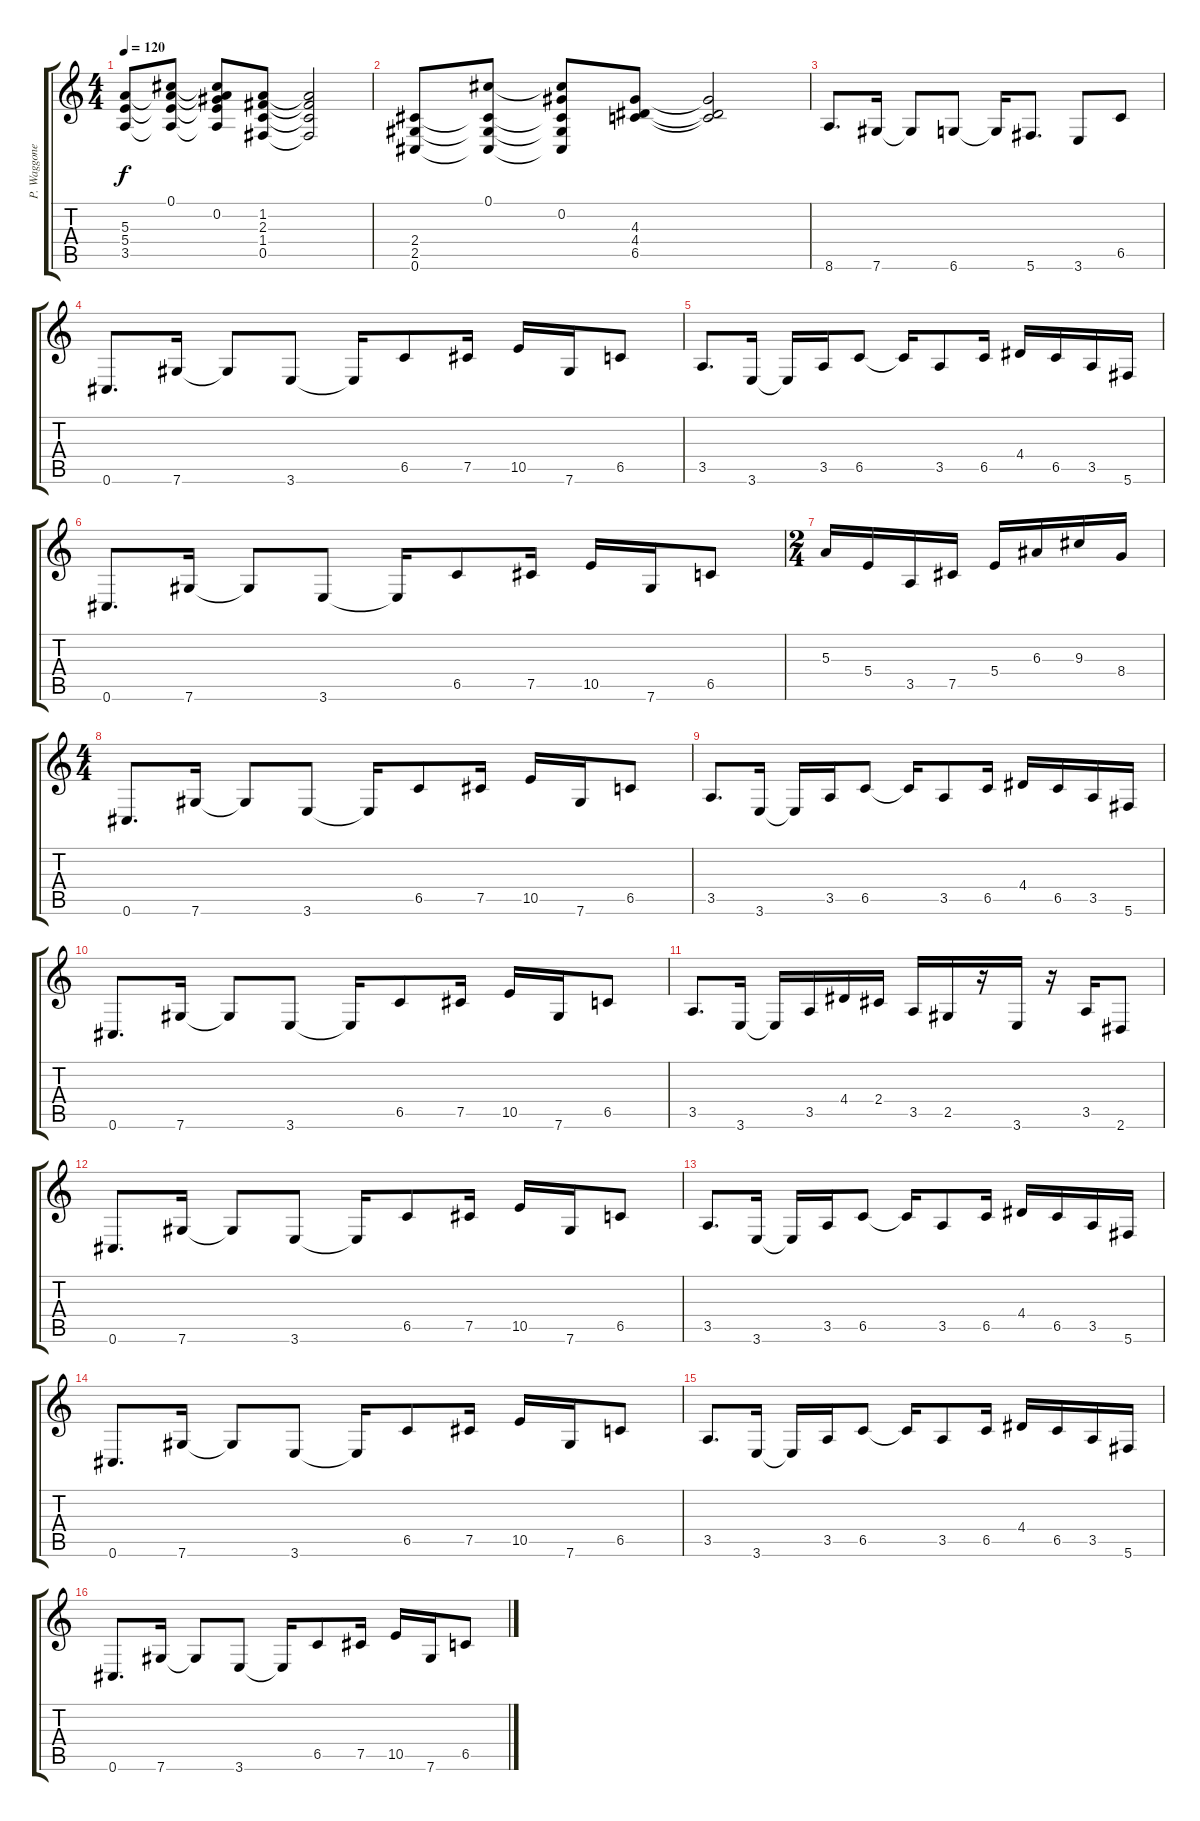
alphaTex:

\track ("P. Waggoner Gtr." "P. Waggone") {instrument distortionguitar}
\staff {score tabs}
\tuning (Db4 Ab3 E3 B2 Gb2 Db2) {hide}
\ts (4 4)
\tempo 120
\clef g2
\ks c
(5.3 5.4 3.5).8{dy f} (0.1 5.3{t} 5.4{t} 3.5{t}).8 (0.1{t} 0.2 5.3{t} 5.4{t} 3.5{t}).8 (1.2 2.3 1.4 0.5).8 (1.2{t} 2.3{t} 1.4{t} 0.5{t}).2 |
(2.4 2.5 0.6).8 (0.1 2.4{t} 2.5{t} 0.6{t}).8 (0.1{t} 0.2 2.4{t} 2.5{t} 0.6{t}).8 (4.3 4.4 6.5).8 (4.3{t} 4.4{t} 6.5{t}).2 |
8.6.8{d} 7.6.16 7.6{t}.8 6.6.8 6.6{t}.16 5.6.8{d} 3.6.8 6.5.8 |
0.6.8{d} 7.6.16 7.6{t}.8 3.6.8 3.6{t}.16 6.5.8 7.5.16 10.5.16 7.6.16 6.5.8 |
3.5.8{d} 3.6.16 3.6{t}.16 3.5.16 6.5.8 6.5{t}.16 3.5.8 6.5.16 4.4.16 6.5.16 3.5.16 5.6.16 |
0.6.8{d} 7.6.16 7.6{t}.8 3.6.8 3.6{t}.16 6.5.8 7.5.16 10.5.16 7.6.16 6.5.8 |
\ts (2 4)
5.3.16 5.4.16 3.5.16 7.5.16 5.4.16 6.3.16 9.3.16 8.4.16 |
\ts (4 4)
0.6.8{d} 7.6.16 7.6{t}.8 3.6.8 3.6{t}.16 6.5.8 7.5.16 10.5.16 7.6.16 6.5.8 |
3.5.8{d} 3.6.16 3.6{t}.16 3.5.16 6.5.8 6.5{t}.16 3.5.8 6.5.16 4.4.16 6.5.16 3.5.16 5.6.16 |
0.6.8{d} 7.6.16 7.6{t}.8 3.6.8 3.6{t}.16 6.5.8 7.5.16 10.5.16 7.6.16 6.5.8 |
3.5.8{d} 3.6.16 3.6{t}.16 3.5.16 4.4.16 2.4.16 3.5.16 2.5.16 r.16 3.6.16 r.16 3.5.16 2.6.8 |
0.6.8{d} 7.6.16 7.6{t}.8 3.6.8 3.6{t}.16 6.5.8 7.5.16 10.5.16 7.6.16 6.5.8 |
3.5.8{d} 3.6.16 3.6{t}.16 3.5.16 6.5.8 6.5{t}.16 3.5.8 6.5.16 4.4.16 6.5.16 3.5.16 5.6.16 |
0.6.8{d} 7.6.16 7.6{t}.8 3.6.8 3.6{t}.16 6.5.8 7.5.16 10.5.16 7.6.16 6.5.8 |
3.5.8{d} 3.6.16 3.6{t}.16 3.5.16 6.5.8 6.5{t}.16 3.5.8 6.5.16 4.4.16 6.5.16 3.5.16 5.6.16 |
0.6.8{d} 7.6.16 7.6{t}.8 3.6.8 3.6{t}.16 6.5.8 7.5.16 10.5.16 7.6.16 6.5.8
